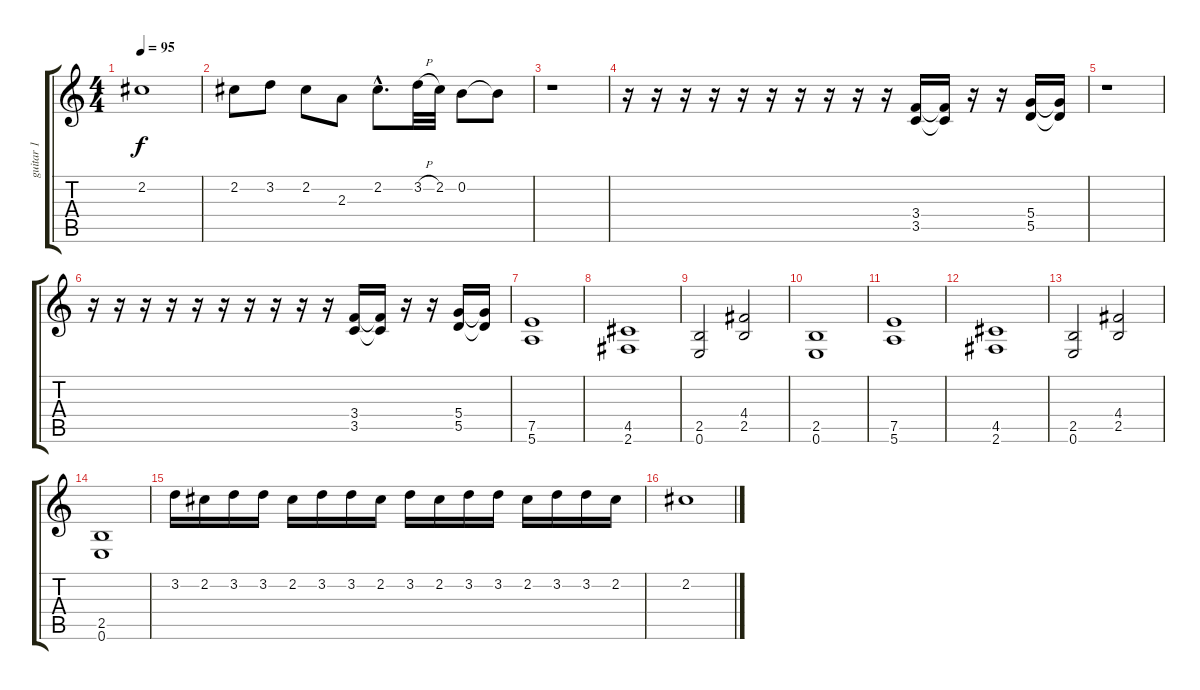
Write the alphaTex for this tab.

\track ("guitar 1" "guitar 1") {instrument distortionguitar}
\staff {score tabs}
\tuning (E4 B3 G3 D3 A2 E2) {hide}
\ts (4 4)
\tempo 95
\clef g2
\ks c
2.2.1{dy f} |
2.2.8 3.2.8 2.2.8 2.3.8 2.2{hac}.8{d} 3.2{h}.32 2.2.32 0.2.8 0.2{t}.8 |
r.1 |
r.16 r.16 r.16 r.16 r.16 r.16 r.16 r.16 r.16 r.16 (3.4 3.5).16 (3.4{t} 3.5{t}).16 r.16 r.16 (5.4 5.5).16 (5.4{t} 5.5{t}).16 |
r.1 |
r.16 r.16 r.16 r.16 r.16 r.16 r.16 r.16 r.16 r.16 (3.4 3.5).16 (3.4{t} 3.5{t}).16 r.16 r.16 (5.4 5.5).16 (5.4{t} 5.5{t}).16 |
(7.5 5.6).1 |
(4.5 2.6).1 |
(2.5 0.6).2 (4.4 2.5).2 |
(2.5 0.6).1 |
(7.5 5.6).1 |
(4.5 2.6).1 |
(2.5 0.6).2 (4.4 2.5).2 |
(2.5 0.6).1 |
3.2.16 2.2.16 3.2.16 3.2.16 2.2.16 3.2.16 3.2.16 2.2.16 3.2.16 2.2.16 3.2.16 3.2.16 2.2.16 3.2.16 3.2.16 2.2.16 |
2.2.1
